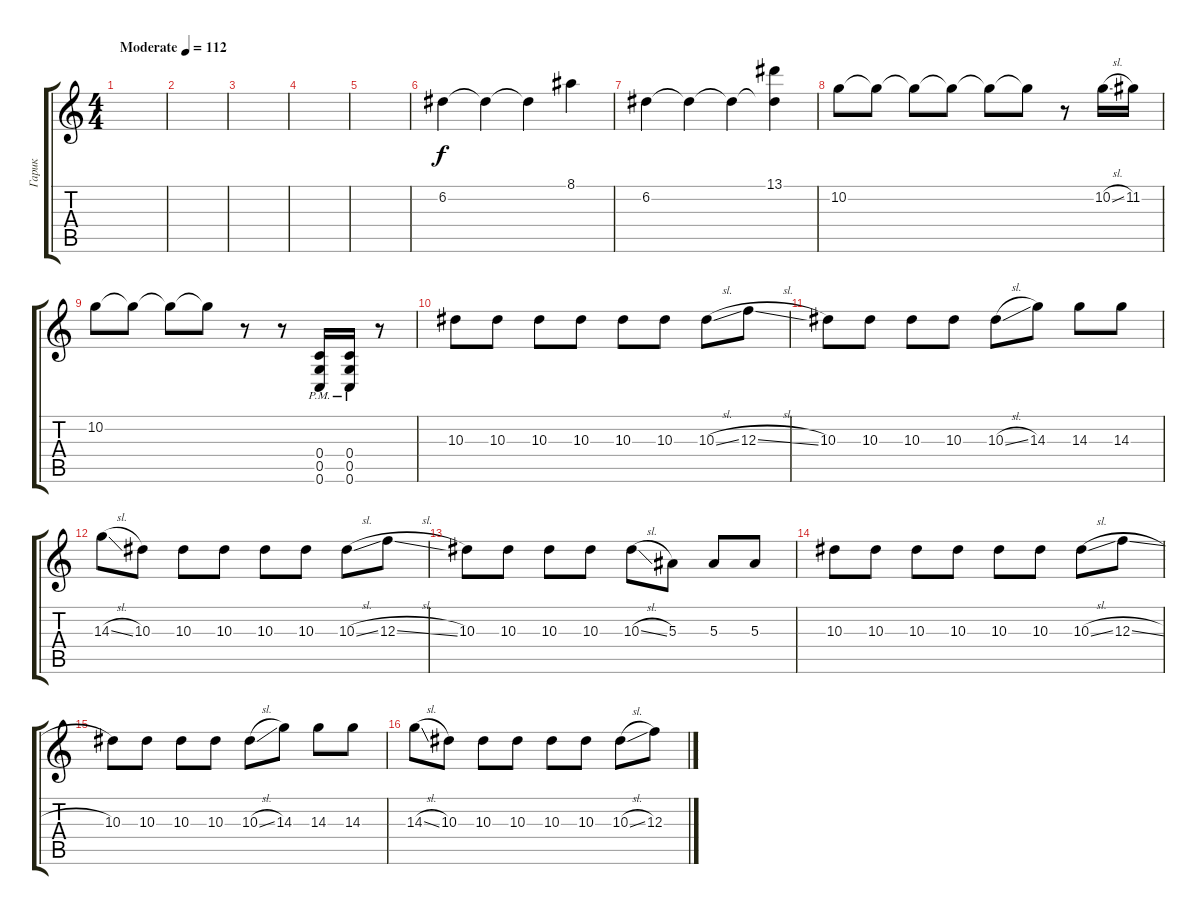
\track ("Гарик" "Гарик") {instrument electricguitarclean}
\staff {score tabs}
\tuning (D4 A3 F3 C3 G2 C2) {hide}
\ts (4 4)
\tempo (112 "Moderate")
\clef g2
\ks c
|
|
|
|
|
6.2.4 6.2{t}.4 6.2{t}.4 8.1.4 |
6.2.4 6.2{t}.4 6.2{t}.4 (13.1 6.2{t}).4 |
10.2.8 10.2{t}.8 10.2{t}.8 10.2{t}.8 10.2{t}.8 10.2{t}.8 r.8 10.2{sl}.16 11.2.16 |
10.2.8 10.2{t}.8 10.2{t}.8 10.2{t}.8 r.8 r.8 (0.4{pm} 0.5{pm} 0.6{pm}).16{volume 16 instrument distortionguitar} (0.4{pm} 0.5{pm} 0.6{pm}).16 r.8 |
10.3.8 10.3.8 10.3.8 10.3.8 10.3.8 10.3.8 10.3{sl}.8 12.3{sl}.8 |
10.3.8 10.3.8 10.3.8 10.3.8 10.3{sl}.8 14.3.8 14.3.8 14.3.8 |
14.3{sl}.8 10.3.8 10.3.8 10.3.8 10.3.8 10.3.8 10.3{sl}.8 12.3{sl}.8 |
10.3.8 10.3.8 10.3.8 10.3.8 10.3{sl}.8 5.3.8 5.3.8 5.3.8 |
10.3.8 10.3.8 10.3.8 10.3.8 10.3.8 10.3.8 10.3{sl}.8 12.3{sl}.8 |
10.3.8 10.3.8 10.3.8 10.3.8 10.3{sl}.8 14.3.8 14.3.8 14.3.8 |
14.3{sl}.8 10.3.8 10.3.8 10.3.8 10.3.8 10.3.8 10.3{sl}.8 12.3{sl}.8
